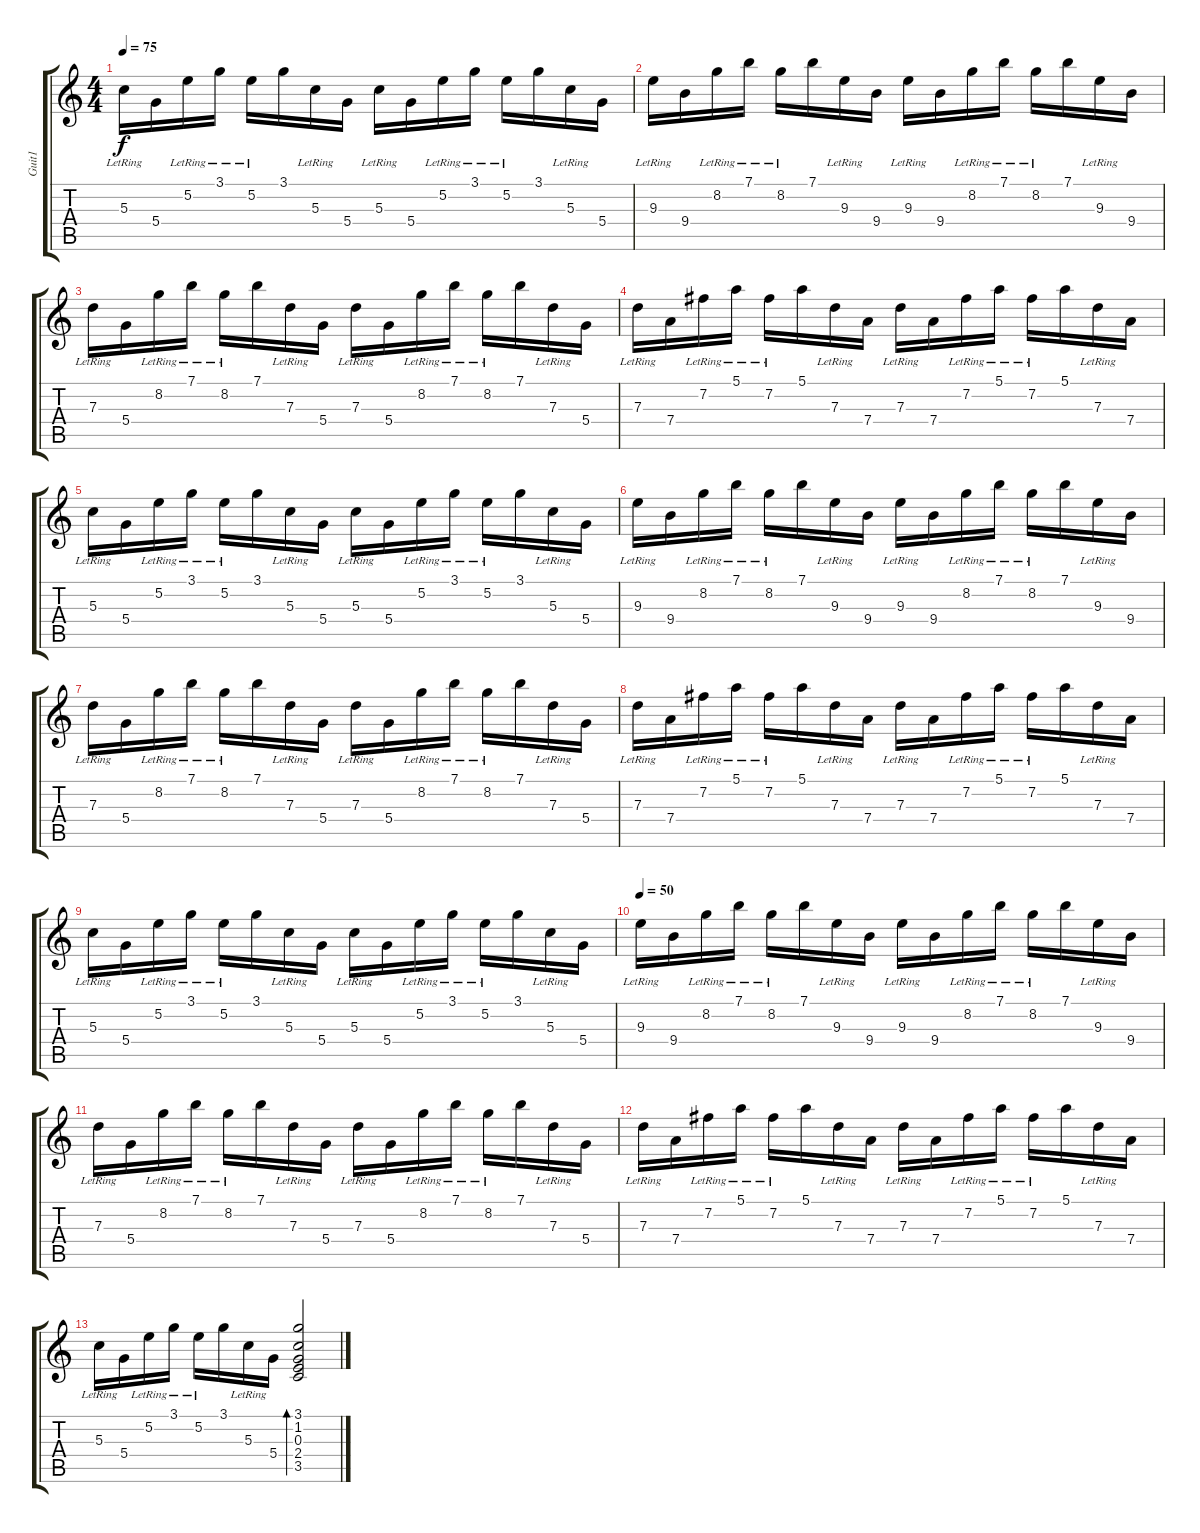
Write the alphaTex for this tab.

\track ("Guit1" "Guit1") {instrument acousticguitarnylon}
\staff {score tabs}
\tuning (E4 B3 G3 D3 A2 E2) {hide}
\ts (4 4)
\tempo 75
\clef g2
\ks c
5.3{lr}.16{dy f} 5.4.16 5.2{lr}.16 3.1{lr}.16 5.2{lr}.16 3.1.16 5.3{lr}.16 5.4.16 5.3{lr}.16 5.4.16 5.2{lr}.16 3.1{lr}.16 5.2{lr}.16 3.1.16 5.3{lr}.16 5.4.16 |
9.3{lr}.16{volume 15 instrument acousticguitarnylon} 9.4.16 8.2{lr}.16 7.1{lr}.16 8.2{lr}.16 7.1.16 9.3{lr}.16 9.4.16 9.3{lr}.16 9.4.16 8.2{lr}.16 7.1{lr}.16 8.2{lr}.16 7.1.16 9.3{lr}.16 9.4.16 |
7.3{lr}.16 5.4.16 8.2{lr}.16 7.1{lr}.16 8.2{lr}.16 7.1.16 7.3{lr}.16 5.4.16 7.3{lr}.16 5.4.16 8.2{lr}.16 7.1{lr}.16 8.2{lr}.16 7.1.16 7.3{lr}.16 5.4.16 |
7.3{lr}.16 7.4.16 7.2{lr}.16 5.1{lr}.16 7.2{lr}.16 5.1.16 7.3{lr}.16 7.4.16 7.3{lr}.16 7.4.16 7.2{lr}.16 5.1{lr}.16 7.2{lr}.16 5.1.16 7.3{lr}.16 7.4.16 |
5.3{lr}.16 5.4.16 5.2{lr}.16 3.1{lr}.16 5.2{lr}.16 3.1.16 5.3{lr}.16 5.4.16 5.3{lr}.16 5.4.16 5.2{lr}.16 3.1{lr}.16 5.2{lr}.16 3.1.16 5.3{lr}.16 5.4.16 |
9.3{lr}.16{volume 15 instrument acousticguitarnylon} 9.4.16 8.2{lr}.16 7.1{lr}.16 8.2{lr}.16 7.1.16 9.3{lr}.16 9.4.16 9.3{lr}.16 9.4.16 8.2{lr}.16 7.1{lr}.16 8.2{lr}.16 7.1.16 9.3{lr}.16 9.4.16 |
7.3{lr}.16 5.4.16 8.2{lr}.16 7.1{lr}.16 8.2{lr}.16 7.1.16 7.3{lr}.16 5.4.16 7.3{lr}.16 5.4.16 8.2{lr}.16 7.1{lr}.16 8.2{lr}.16 7.1.16 7.3{lr}.16 5.4.16 |
7.3{lr}.16 7.4.16 7.2{lr}.16 5.1{lr}.16 7.2{lr}.16 5.1.16 7.3{lr}.16 7.4.16 7.3{lr}.16 7.4.16 7.2{lr}.16 5.1{lr}.16 7.2{lr}.16 5.1.16 7.3{lr}.16 7.4.16 |
5.3{lr}.16 5.4.16 5.2{lr}.16 3.1{lr}.16 5.2{lr}.16 3.1.16 5.3{lr}.16 5.4.16 5.3{lr}.16 5.4.16 5.2{lr}.16 3.1{lr}.16 5.2{lr}.16 3.1.16 5.3{lr}.16 5.4.16 |
\tempo 50
9.3{lr}.16{volume 15 instrument acousticguitarnylon} 9.4.16 8.2{lr}.16 7.1{lr}.16 8.2{lr}.16 7.1.16 9.3{lr}.16 9.4.16 9.3{lr}.16 9.4.16 8.2{lr}.16 7.1{lr}.16 8.2{lr}.16 7.1.16 9.3{lr}.16 9.4.16 |
7.3{lr}.16 5.4.16 8.2{lr}.16 7.1{lr}.16 8.2{lr}.16 7.1.16 7.3{lr}.16 5.4.16 7.3{lr}.16 5.4.16 8.2{lr}.16 7.1{lr}.16 8.2{lr}.16 7.1.16 7.3{lr}.16 5.4.16 |
7.3{lr}.16 7.4.16 7.2{lr}.16 5.1{lr}.16 7.2{lr}.16 5.1.16 7.3{lr}.16 7.4.16 7.3{lr}.16 7.4.16 7.2{lr}.16 5.1{lr}.16 7.2{lr}.16 5.1.16 7.3{lr}.16 7.4.16 |
5.3{lr}.16 5.4.16 5.2{lr}.16 3.1{lr}.16 5.2{lr}.16 3.1.16 5.3{lr}.16 5.4.16 (3.1 1.2 0.3 2.4 3.5).2{bd 480}
